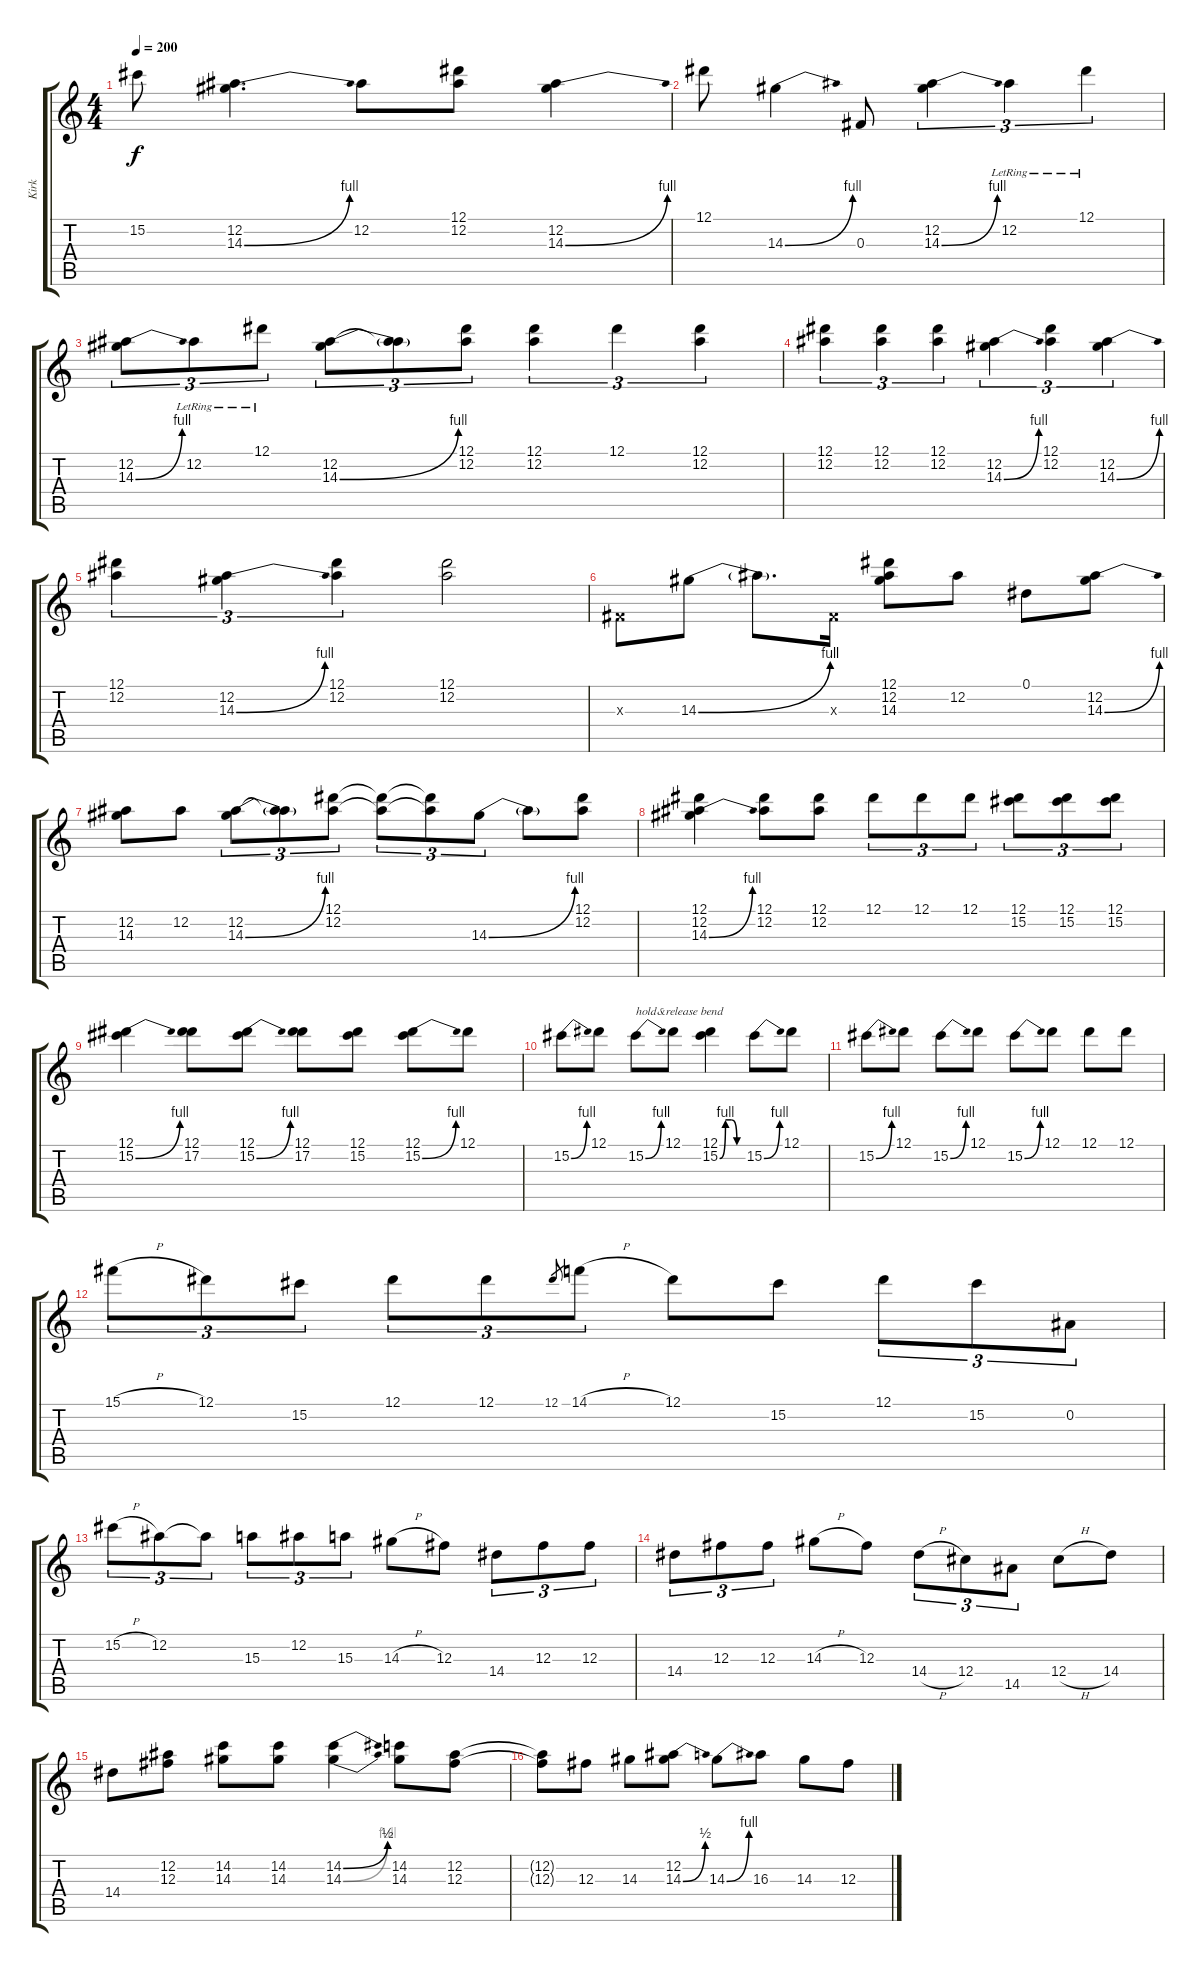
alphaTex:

\track ("Kirk" "Kirk") {instrument distortionguitar}
\staff {score tabs}
\tuning (Eb4 Bb3 Gb3 Db3 Ab2 Eb2) {hide}
\ts (4 4)
\tempo 200
\clef g2
\ks c
15.2{t}.8{dy f} (12.2 14.3{be (bend 0 0 60 4)}).4{d} 12.2.8 (12.1 12.2).8 (12.2 14.3{be (bend 0 0 60 4)}).4 |
12.1.8 14.3{be (bend 0 0 60 4)}.4 0.3.8 (12.2 14.3{be (bend 0 0 60 4)}).4{tu (3 2)} 12.2{lr}.4{tu (3 2)} 12.1{lr}.4{tu (3 2)} |
(12.2 14.3{be (bend 0 0 60 4)}).8{tu (3 2)} 12.2{lr}.8{tu (3 2)} 12.1{lr}.8{tu (3 2)} (12.2 14.3{be (bend 0 0 60 4)}).8{tu (3 2)} (12.2{t} 14.3{t}).8{tu (3 2)} (12.1 12.2).8{tu (3 2)} (12.1 12.2).4{tu (3 2)} 12.1.4{tu (3 2)} (12.1 12.2).4{tu (3 2)} |
(12.1 12.2).4{tu (3 2)} (12.1 12.2).4{tu (3 2)} (12.1 12.2).4{tu (3 2)} (12.2 14.3{be (bend 0 0 60 4)}).4{tu (3 2)} (12.1 12.2).4{tu (3 2)} (12.2 14.3{be (bend 0 0 60 4)}).4{tu (3 2)} |
(12.1 12.2).4{tu (3 2)} (12.2 14.3{be (bend 0 0 60 4)}).4{tu (3 2)} (12.1 12.2).4{tu (3 2)} (12.1 12.2).2 |
0.3{x}.8 14.3{be (bend 0 0 60 4)}.8 14.3{t}.8{d} 0.3{x}.16 (12.1 12.2 14.3).8 12.2.8 0.1.8 (12.2 14.3{be (bend 0 0 60 4)}).8 |
(12.2 14.3).8 12.2.8 (12.2 14.3{be (bend 0 0 60 4)}).8{tu (3 2)} (12.2{t} 14.3{t}).8{tu (3 2)} (12.1 12.2).8{tu (3 2)} (12.1{t} 12.2{t}).8{tu (3 2)} (12.1{t} 12.2{t}).8{tu (3 2)} 14.3{be (bend 0 0 60 4)}.8{tu (3 2)} 14.3{t}.8 (12.1 12.2).8 |
(12.1 12.2 14.3{be (bend 0 0 60 4)}).4 (12.1 12.2).8 (12.1 12.2).8 12.1.8{tu (3 2)} 12.1.8{tu (3 2)} 12.1.8{tu (3 2)} (12.1 15.2).8{tu (3 2)} (12.1 15.2).8{tu (3 2)} (12.1 15.2).8{tu (3 2)} |
(12.1 15.2{be (bend 0 0 60 4)}).4 (12.1 17.2).8 (12.1 15.2{be (bend 0 0 60 4)}).8 (12.1 17.2).8 (12.1 15.2).8 (12.1 15.2{be (bend 0 0 60 4)}).8 12.1.8 |
15.2{be (bend 0 0 60 4)}.8 12.1.8 15.2{be (bend 0 0 60 4)}.8{txt "hold&release bend"} 12.1.8 (12.1 15.2{be (custom 0 0 15 4 30 4 45 0 60 0)}).4 15.2{be (bend 0 0 60 4)}.8 12.1.8 |
15.2{be (bend 0 0 60 4)}.8 12.1.8 15.2{be (bend 0 0 60 4)}.8 12.1.8 15.2{be (bend 0 0 60 4)}.8 12.1.8 12.1.8 12.1.8 |
15.1{h}.8{tu (3 2)} 12.1.8{tu (3 2)} 15.2.8{tu (3 2)} 12.1.8{tu (3 2)} 12.1.8{tu (3 2)} 12.1.8{gr} 14.1{h}.8{tu (3 2)} 12.1.8 15.2.8 12.1.8{tu (3 2)} 15.2.8{tu (3 2)} 0.2.8{tu (3 2)} |
15.2{h}.8{tu (3 2)} 12.2.8{tu (3 2)} 12.2{t}.8{tu (3 2)} 15.3.8{tu (3 2)} 12.2.8{tu (3 2)} 15.3.8{tu (3 2)} 14.3{h}.8 12.3.8 14.4.8{tu (3 2)} 12.3.8{tu (3 2)} 12.3.8{tu (3 2)} |
14.4.8{tu (3 2)} 12.3.8{tu (3 2)} 12.3.8{tu (3 2)} 14.3{h}.8 12.3.8 14.4{h}.8{tu (3 2)} 12.4.8{tu (3 2)} 14.5.8{tu (3 2)} 12.4{h}.8 14.4.8 |
14.4.8 (12.2 12.3).8 (14.2 14.3).8 (14.2 14.3).8 (14.2{be (bend 0 0 60 2)} 14.3{be (bend 0 0 60 4)}).4 (14.2 14.3).8 (12.2 12.3).8 |
(12.2{t} 12.3{t}).8 12.3.8 14.3.8 (12.2 14.3{be (bend 0 0 60 2)}).8 14.3{be (bend 0 0 60 4)}.8 16.3.8 14.3.8 12.3{ss}.8
